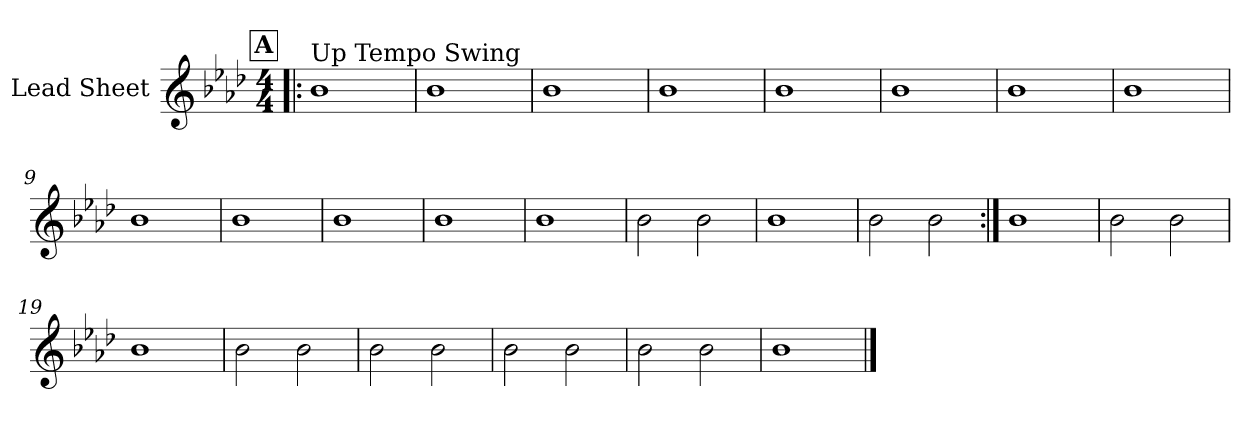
**kern
*part1
*staff1
*I"Lead Sheet
*clefG2
*k[b-e-a-d-]
*A-:
*M4/4
!!LO:REH:place=s1:a:fs=14:t=A
=1!|:
!LO:TX:a:t=Up Tempo Swing
1b-
=2
1b-
=3
1b-
=4
1b-
!!LO:LB:g=z
=5
1b-
=6
1b-
=7
1b-
=8
1b-
!!LO:LB:g=z
=9
1b-
=10
1b-
=11
1b-
=12
1b-
!!LO:LB:g=z
=13
1b-
=14
2b-\
2b-\
=15
1b-
=16
2b-\
2b-\
!!LO:LB:g=z
=17:|!
1b-
=18
2b-\
2b-\
=19
1b-
=20
2b-\
2b-\
!!LO:LB:g=z
=21
2b-\
2b-\
=22
2b-\
2b-\
=23
2b-\
2b-\
=24
1b-
==
*-
